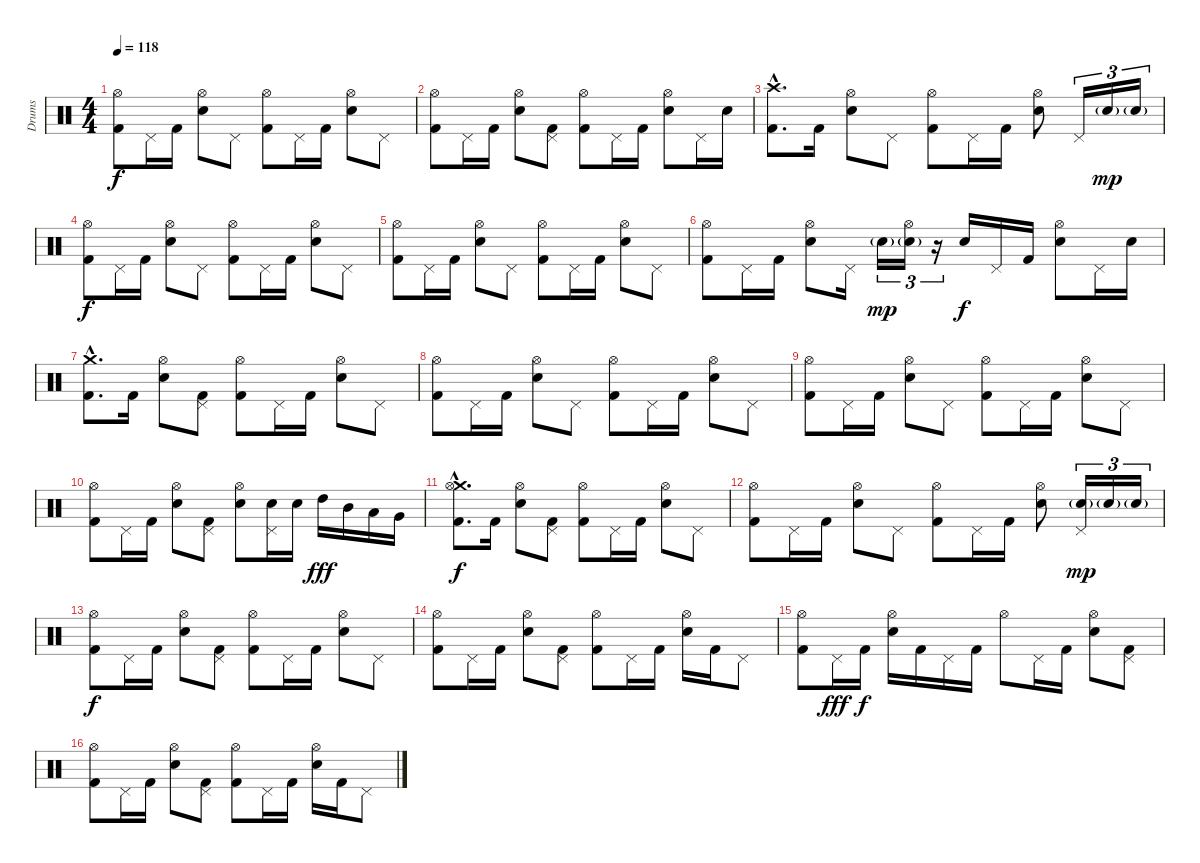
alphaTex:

\track ("Drums" "Drums") {instrument percussion}
\staff {score}
\articulation defaults
\ts (4 4)
\tempo 118
\clef neutral
\ks c
("Hi-Hat (open)" "Kick (hit) 2").8{dy f} "Pedal Hi-Hat (hit)".16 "Kick (hit) 2".16 ("Hi-Hat (open)" "Electric Snare (hit)").8 "Pedal Hi-Hat (hit)".8 ("Hi-Hat (open)" "Kick (hit) 2").8 "Pedal Hi-Hat (hit)".16 "Kick (hit) 2".16 ("Hi-Hat (open)" "Electric Snare (hit)").8 "Pedal Hi-Hat (hit)".8 |
("Hi-Hat (open)" "Kick (hit) 2").8 "Pedal Hi-Hat (hit)".16 "Kick (hit) 2".16 ("Hi-Hat (open)" "Electric Snare (hit)").8 ("Pedal Hi-Hat (hit)" "Kick (hit) 2").8 ("Hi-Hat (open)" "Kick (hit) 2").8 "Pedal Hi-Hat (hit)".16 "Kick (hit) 2".16 ("Hi-Hat (open)" "Electric Snare (hit)").8 "Pedal Hi-Hat (hit)".16 "Electric Snare (hit)".16 |
("Crash high (hit)"{hac} "Kick (hit) 2"{hac}).8{d} "Kick (hit) 2".16 ("Hi-Hat (open)" "Electric Snare (hit)").8 "Pedal Hi-Hat (hit)".8 ("Hi-Hat (open)" "Kick (hit) 2").8 "Pedal Hi-Hat (hit)".16 "Kick (hit) 2".16 ("Hi-Hat (open)" "Electric Snare (hit)").8 "Pedal Hi-Hat (hit)".16{tu (3 2)} "Electric Snare (hit)"{g}.16{tu (3 2) dy mp} "Electric Snare (hit)"{g}.16{tu (3 2)} |
("Hi-Hat (open)" "Kick (hit) 2").8{dy f} "Pedal Hi-Hat (hit)".16 "Kick (hit) 2".16 ("Hi-Hat (open)" "Electric Snare (hit)").8 "Pedal Hi-Hat (hit)".8 ("Hi-Hat (open)" "Kick (hit) 2").8 "Pedal Hi-Hat (hit)".16 "Kick (hit) 2".16 ("Hi-Hat (open)" "Electric Snare (hit)").8 "Pedal Hi-Hat (hit)".8 |
("Hi-Hat (open)" "Kick (hit) 2").8 "Pedal Hi-Hat (hit)".16 "Kick (hit) 2".16 ("Hi-Hat (open)" "Electric Snare (hit)").8 "Pedal Hi-Hat (hit)".8 ("Hi-Hat (open)" "Kick (hit) 2").8 "Pedal Hi-Hat (hit)".16 "Kick (hit) 2".16 ("Hi-Hat (open)" "Electric Snare (hit)").8 "Pedal Hi-Hat (hit)".8 |
("Hi-Hat (open)" "Kick (hit) 2").8 "Pedal Hi-Hat (hit)".16 "Kick (hit) 2".16 ("Hi-Hat (open)" "Electric Snare (hit)").8 "Pedal Hi-Hat (hit)".16 "Electric Snare (hit)"{g}.16{tu (3 2) dy mp} ("Hi-Hat (open)" "Electric Snare (hit)"{g}).16{tu (3 2)} r.16{tu (3 2)} "Electric Snare (hit)".16{dy f} "Pedal Hi-Hat (hit)".16 "Kick (hit) 2".16 ("Hi-Hat (open)" "Electric Snare (hit)").8 "Pedal Hi-Hat (hit)".16 "Electric Snare (hit)".16 |
("Crash medium (hit)"{hac} "Kick (hit) 2"{hac}).8{d} "Kick (hit) 2".16 ("Hi-Hat (open)" "Electric Snare (hit)").8 ("Pedal Hi-Hat (hit)" "Kick (hit) 2").8 ("Hi-Hat (open)" "Kick (hit) 2").8 "Pedal Hi-Hat (hit)".16 "Kick (hit) 2".16 ("Hi-Hat (open)" "Electric Snare (hit)").8 "Pedal Hi-Hat (hit)".8 |
("Hi-Hat (open)" "Kick (hit) 2").8 "Pedal Hi-Hat (hit)".16 "Kick (hit) 2".16 ("Hi-Hat (open)" "Electric Snare (hit)").8 "Pedal Hi-Hat (hit)".8 ("Hi-Hat (open)" "Kick (hit) 2").8 "Pedal Hi-Hat (hit)".16 "Kick (hit) 2".16 ("Hi-Hat (open)" "Electric Snare (hit)").8 "Pedal Hi-Hat (hit)".8 |
("Hi-Hat (open)" "Kick (hit) 2").8 "Pedal Hi-Hat (hit)".16 "Kick (hit) 2".16 ("Hi-Hat (open)" "Electric Snare (hit)").8 "Pedal Hi-Hat (hit)".8 ("Hi-Hat (open)" "Kick (hit) 2").8 "Pedal Hi-Hat (hit)".16 "Kick (hit) 2".16 ("Hi-Hat (open)" "Electric Snare (hit)").8 "Pedal Hi-Hat (hit)".8 |
("Hi-Hat (open)" "Kick (hit) 2").8 "Pedal Hi-Hat (hit)".16 "Kick (hit) 2".16 ("Hi-Hat (open)" "Electric Snare (hit)").8 ("Pedal Hi-Hat (hit)" "Kick (hit) 2").8 ("Hi-Hat (open)" "Electric Snare (hit)").8 ("Pedal Hi-Hat (hit)" "Electric Snare (hit)").16 "Electric Snare (hit)".16 "High Tom (hit)".16{dy fff} "Mid Tom (hit)".16 "Low Tom (hit)".16 "Very Low Tom (hit)".16 |
("Crash medium (hit)"{hac} "Hi-Hat (open)"{hac} "Kick (hit) 2"{hac}).8{d dy f} "Kick (hit) 2".16 ("Hi-Hat (open)" "Electric Snare (hit)").8 ("Pedal Hi-Hat (hit)" "Kick (hit) 2").8 ("Hi-Hat (open)" "Kick (hit) 2").8 "Pedal Hi-Hat (hit)".16 "Kick (hit) 2".16 ("Hi-Hat (open)" "Electric Snare (hit)").8 "Pedal Hi-Hat (hit)".8 |
("Hi-Hat (open)" "Kick (hit) 2").8 "Pedal Hi-Hat (hit)".16 "Kick (hit) 2".16 ("Hi-Hat (open)" "Electric Snare (hit)").8 "Pedal Hi-Hat (hit)".8 ("Hi-Hat (open)" "Kick (hit) 2").8 "Pedal Hi-Hat (hit)".16 "Kick (hit) 2".16 ("Hi-Hat (open)" "Electric Snare (hit)").8 ("Pedal Hi-Hat (hit)" "Electric Snare (hit)"{g}).16{tu (3 2) dy mp} "Electric Snare (hit)"{g}.16{tu (3 2)} "Electric Snare (hit)"{g}.16{tu (3 2)} |
("Hi-Hat (open)" "Kick (hit) 2").8{dy f} "Pedal Hi-Hat (hit)".16 "Kick (hit) 2".16 ("Hi-Hat (open)" "Electric Snare (hit)").8 ("Pedal Hi-Hat (hit)" "Kick (hit) 2").8 ("Hi-Hat (open)" "Kick (hit) 2").8 "Pedal Hi-Hat (hit)".16 "Kick (hit) 2".16 ("Hi-Hat (open)" "Electric Snare (hit)").8 "Pedal Hi-Hat (hit)".8 |
("Hi-Hat (open)" "Kick (hit) 2").8 "Pedal Hi-Hat (hit)".16 "Kick (hit) 2".16 ("Hi-Hat (open)" "Electric Snare (hit)").8 ("Pedal Hi-Hat (hit)" "Kick (hit) 2").8 ("Hi-Hat (open)" "Kick (hit) 2").8 "Pedal Hi-Hat (hit)".16 "Kick (hit) 2".16 ("Hi-Hat (open)" "Electric Snare (hit)").16 "Kick (hit) 2".16 "Pedal Hi-Hat (hit)".8 |
("Hi-Hat (open)" "Kick (hit) 2").8 "Pedal Hi-Hat (hit)".16{dy fff} "Kick (hit) 2".16{dy f} ("Hi-Hat (open)" "Electric Snare (hit)").16 "Kick (hit) 2".16 "Pedal Hi-Hat (hit)".16 "Kick (hit) 2".16 "Hi-Hat (open)".8 "Pedal Hi-Hat (hit)".16 "Kick (hit) 2".16 ("Hi-Hat (open)" "Electric Snare (hit)").8 ("Pedal Hi-Hat (hit)" "Kick (hit) 2").8 |
("Hi-Hat (open)" "Kick (hit) 2").8 "Pedal Hi-Hat (hit)".16 "Kick (hit) 2".16 ("Hi-Hat (open)" "Electric Snare (hit)").8 ("Pedal Hi-Hat (hit)" "Kick (hit) 2").8 ("Hi-Hat (open)" "Kick (hit) 2").8 "Pedal Hi-Hat (hit)".16 "Kick (hit) 2".16 ("Hi-Hat (open)" "Electric Snare (hit)").16 "Kick (hit) 2".16 "Pedal Hi-Hat (hit)".8
